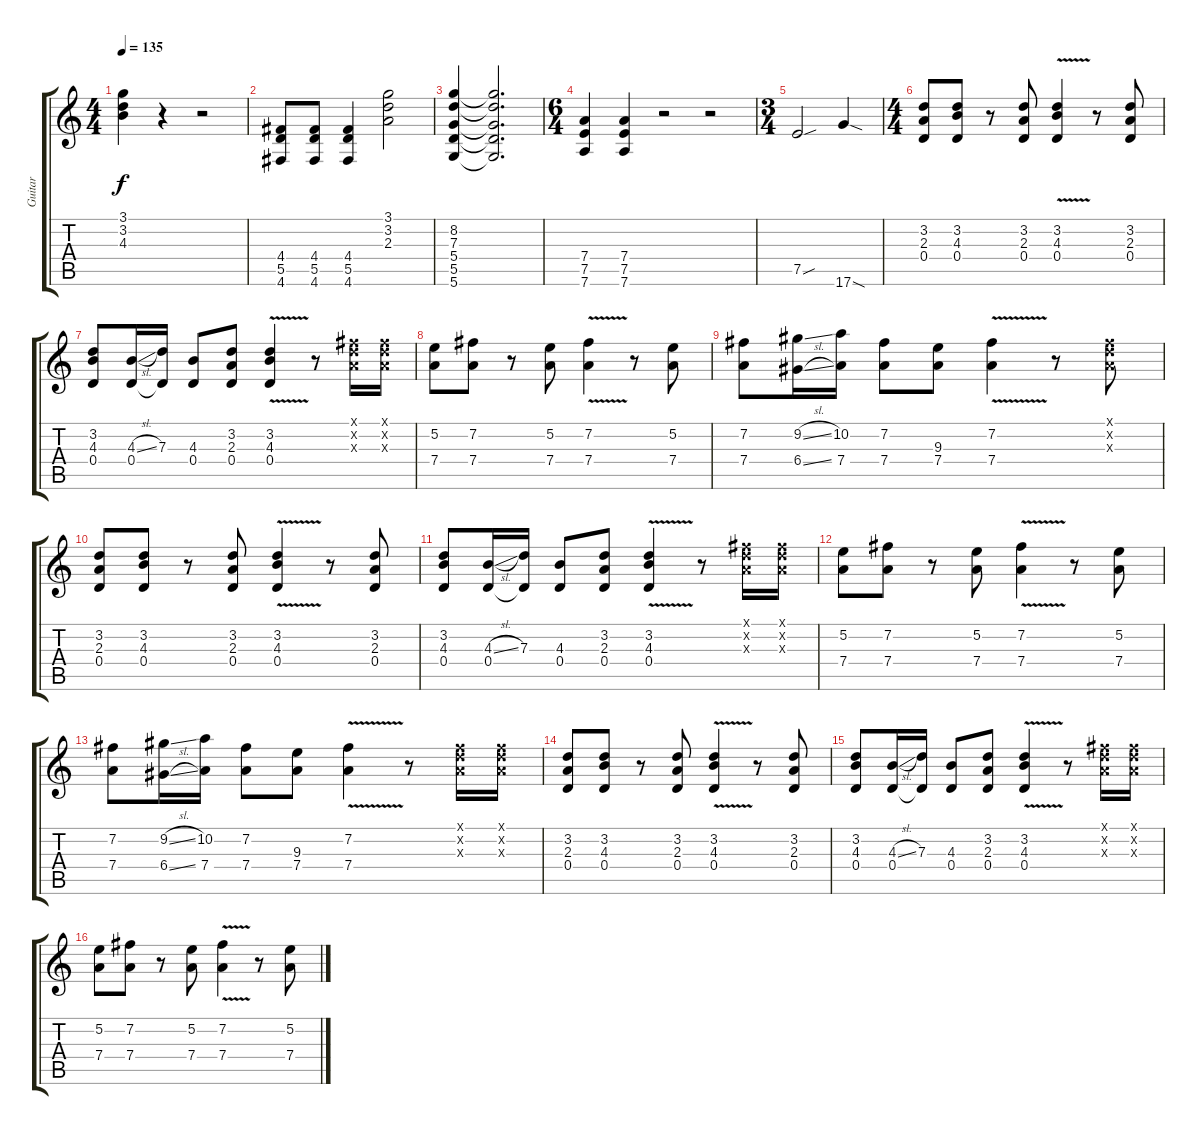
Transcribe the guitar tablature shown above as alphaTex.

\track ("Guitar" "Guitar") {instrument distortionguitar}
\staff {score tabs}
\tuning (E4 B3 G3 D3 A2 D2) {hide}
\ts (4 4)
\tempo 135
\clef g2
\ks c
(3.1{t} 3.2{t} 4.3{t}).4{dy f} r.4 r.2 |
(4.4 5.5 4.6).8{volume 13} (4.4 5.5 4.6).8 (4.4 5.5 4.6).4 (3.1 3.2 2.3).2 |
(8.2 7.3 5.4 5.5 5.6).4 (8.2{t} 7.3{t} 5.4{t} 5.5{t} 5.6{t}).2{d volume 8} |
\ts (6 4)
(7.4 7.5 7.6).4{volume 13} (7.4 7.5 7.6).4 r.2 r.2 |
\ts (3 4)
7.5{sou}.2 17.6{sod}.4 |
\ts (4 4)
(3.2 2.3 0.4).8 (3.2 4.3 0.4).8 r.8 (3.2 2.3 0.4).8 (3.2{v} 4.3{v} 0.4).4 r.8 (3.2 2.3 0.4).8 |
(3.2 4.3 0.4).8 (4.3{sl} 0.4).16 (7.3 0.4{t}).16 (4.3 0.4).8 (3.2 2.3 0.4).8 (3.2{v} 4.3{v} 0.4).4 r.8 (2.1{x} 3.2{x} 2.3{x}).16 (2.1{x} 3.2{x} 2.3{x}).16 |
(5.2 7.4).8 (7.2 7.4).8 r.8 (5.2 7.4).8 (7.2{v} 7.4{v}).4 r.8 (5.2 7.4).8 |
(7.2 7.4).8 (9.2{sl} 6.4{sl}).16 (10.2 7.4).16 (7.2 7.4).8 (9.3 7.4).8 (7.2{v} 7.4{v}).4 r.8 (2.1{x} 3.2{x} 2.3{x}).8 |
(3.2 2.3 0.4).8 (3.2 4.3 0.4).8 r.8 (3.2 2.3 0.4).8 (3.2{v} 4.3{v} 0.4).4 r.8 (3.2 2.3 0.4).8 |
(3.2 4.3 0.4).8 (4.3{sl} 0.4).16 (7.3 0.4{t}).16 (4.3 0.4).8 (3.2 2.3 0.4).8 (3.2{v} 4.3{v} 0.4).4 r.8 (2.1{x} 3.2{x} 2.3{x}).16 (2.1{x} 3.2{x} 2.3{x}).16 |
(5.2 7.4).8 (7.2 7.4).8 r.8 (5.2 7.4).8 (7.2{v} 7.4{v}).4 r.8 (5.2 7.4).8 |
(7.2 7.4).8 (9.2{sl} 6.4{sl}).16 (10.2 7.4).16 (7.2 7.4).8 (9.3 7.4).8 (7.2{v} 7.4{v}).4 r.8 (2.1{x} 3.2{x} 2.3{x}).16 (2.1{x} 3.2{x} 2.3{x}).16 |
(3.2 2.3 0.4).8 (3.2 4.3 0.4).8 r.8 (3.2 2.3 0.4).8 (3.2{v} 4.3{v} 0.4).4 r.8 (3.2 2.3 0.4).8 |
(3.2 4.3 0.4).8 (4.3{sl} 0.4).16 (7.3 0.4{t}).16 (4.3 0.4).8 (3.2 2.3 0.4).8 (3.2{v} 4.3{v} 0.4).4 r.8 (2.1{x} 3.2{x} 2.3{x}).16 (2.1{x} 3.2{x} 2.3{x}).16 |
(5.2 7.4).8 (7.2 7.4).8 r.8 (5.2 7.4).8 (7.2{v} 7.4{v}).4 r.8 (5.2 7.4).8
